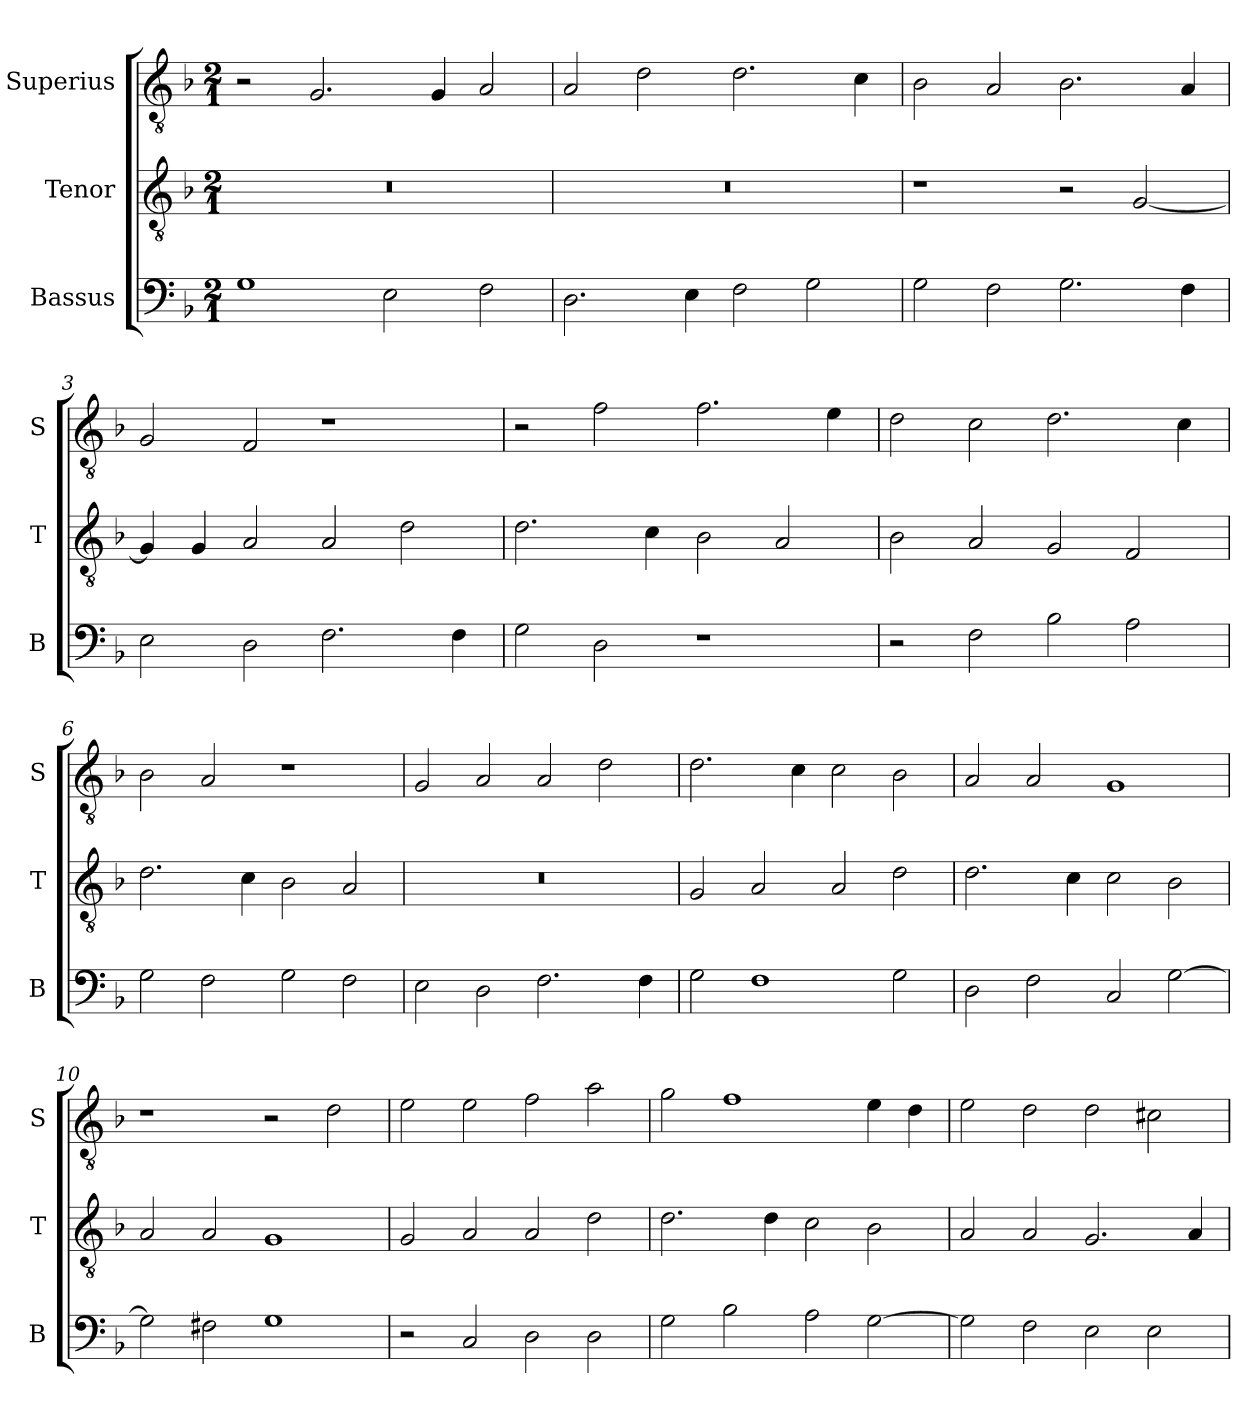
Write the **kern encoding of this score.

**kern	**kern	**kern
*part3	*part2	*part1
*staff3	*staff2	*staff1
*I"Bassus	*I"Tenor	*I"Superius
*I'B	*I'T	*I'S
*clefF4	*clefGv2	*clefGv2
*k[b-]	*k[b-]	*k[b-]
*F:	*F:	*F:
*M2/1	*M2/1	*M2/1
=	=	=
1G	0r	2r
.	.	2.G
2E	.	.
.	.	4G
2F	.	2A
=1	=1	=1
2.D	0r	2A
.	.	2d
4E	.	.
2F	.	2.d
2G	.	.
.	.	4c
=2	=2	=2
2G	1r	2B-
2F	.	2A
2.G	2r	2.B-
.	[2G	.
4F	.	4A
=3	=3	=3
2E	4G]	2G
.	4G	.
2D	2A	2F
2.F	2A	1r
.	2d	.
4F	.	.
=4	=4	=4
2G	2.d	2r
2D	.	2f
.	4c	.
1r	2B-	2.f
.	2A	.
.	.	4e
=5	=5	=5
2r	2B-	2d
2F	2A	2c
2B-	2G	2.d
2A	2F	.
.	.	4c
=6	=6	=6
2G	2.d	2B-
2F	.	2A
.	4c	.
2G	2B-	1r
2F	2A	.
=7	=7	=7
2E	0r	2G
2D	.	2A
2.F	.	2A
.	.	2d
4F	.	.
=8	=8	=8
2G	2G	2.d
1F	2A	.
.	.	4c
.	2A	2c
2G	2d	2B-
=9	=9	=9
2D	2.d	2A
2F	.	2A
.	4c	.
2C	2c	1G
[2G	2B-	.
=10	=10	=10
2G]	2A	1r
2F#X	2A	.
1G	1G	2r
.	.	2d
=11	=11	=11
2r	2G	2e
2C	2A	2e
2D	2A	2f
2D	2d	2a
=12	=12	=12
2G	2.d	2g
2B-	.	1f
.	4d	.
2A	2c	.
[2G	2B-	4e
.	.	4d
=13	=13	=13
2G]	2A	2e
2F	2A	2d
2E	2.G	2d
2E	.	2c#X
.	4A	.
=	=	=
*-	*-	*-
